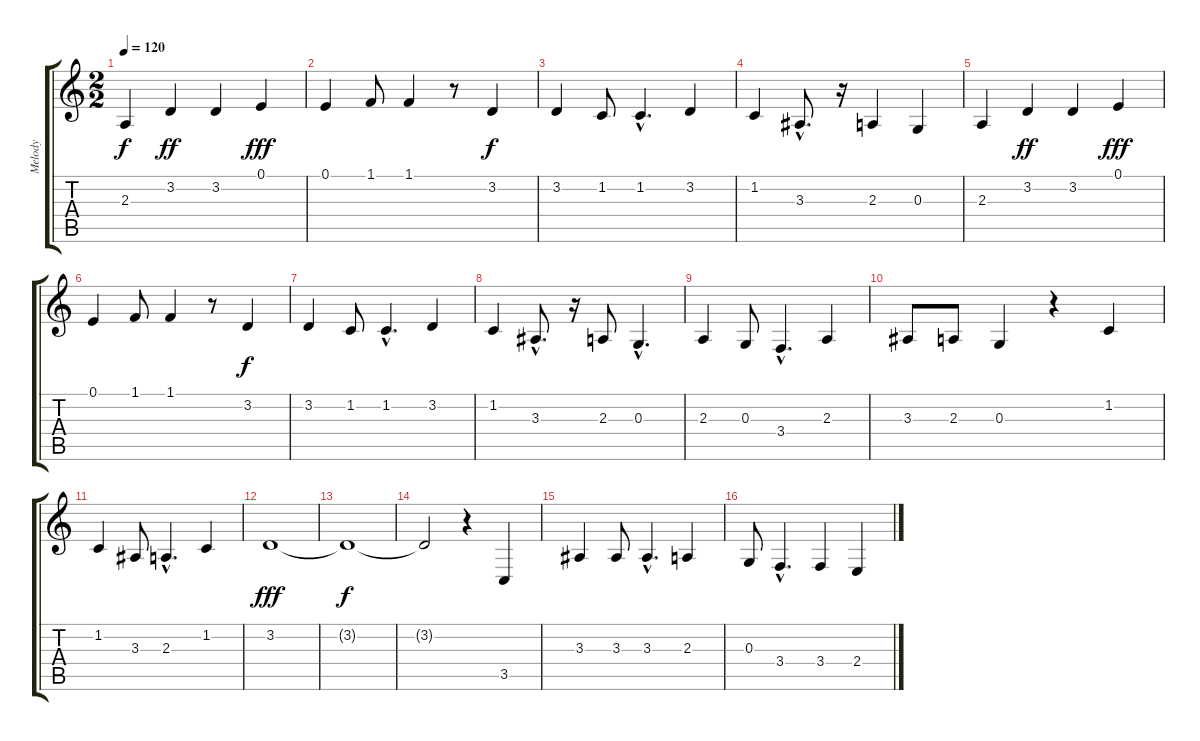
\track ("Melody" "Melody") {instrument piccolo}
\staff {score tabs}
\tuning (E4 B3 G3 D3 A2 E2) {hide}
\ts (2 2)
\tempo 120
\clef g2
\ks c
2.3.4{dy f} 3.2.4{dy ff} 3.2.4 0.1.4{dy fff} |
0.1.4 1.1.8 1.1.4 r.8 3.2.4{dy f} |
3.2.4 1.2.8 1.2{hac}.4{d} 3.2.4 |
1.2.4 3.3{hac}.8{d} r.16 2.3.4 0.3.4 |
2.3.4 3.2.4{dy ff} 3.2.4 0.1.4{dy fff} |
0.1.4 1.1.8 1.1.4 r.8 3.2.4{dy f} |
3.2.4 1.2.8 1.2{hac}.4{d} 3.2.4 |
1.2.4 3.3{hac}.8{d} r.16 2.3.8 0.3{hac}.4{d} |
2.3.4{volume 14} 0.3.8 3.4{hac}.4{d} 2.3.4 |
3.3.8 2.3.8 0.3.4 r.4 1.2.4 |
1.2.4 3.3.8 2.3{hac}.4{d} 1.2.4 |
3.2.1{dy fff} |
3.2{t}.1{dy f} |
3.2{t}.2 r.4 3.5.4 |
3.3.4 3.3.8 3.3{hac}.4{d} 2.3.4 |
0.3.8 3.4{hac}.4{d} 3.4.4 2.4.4
